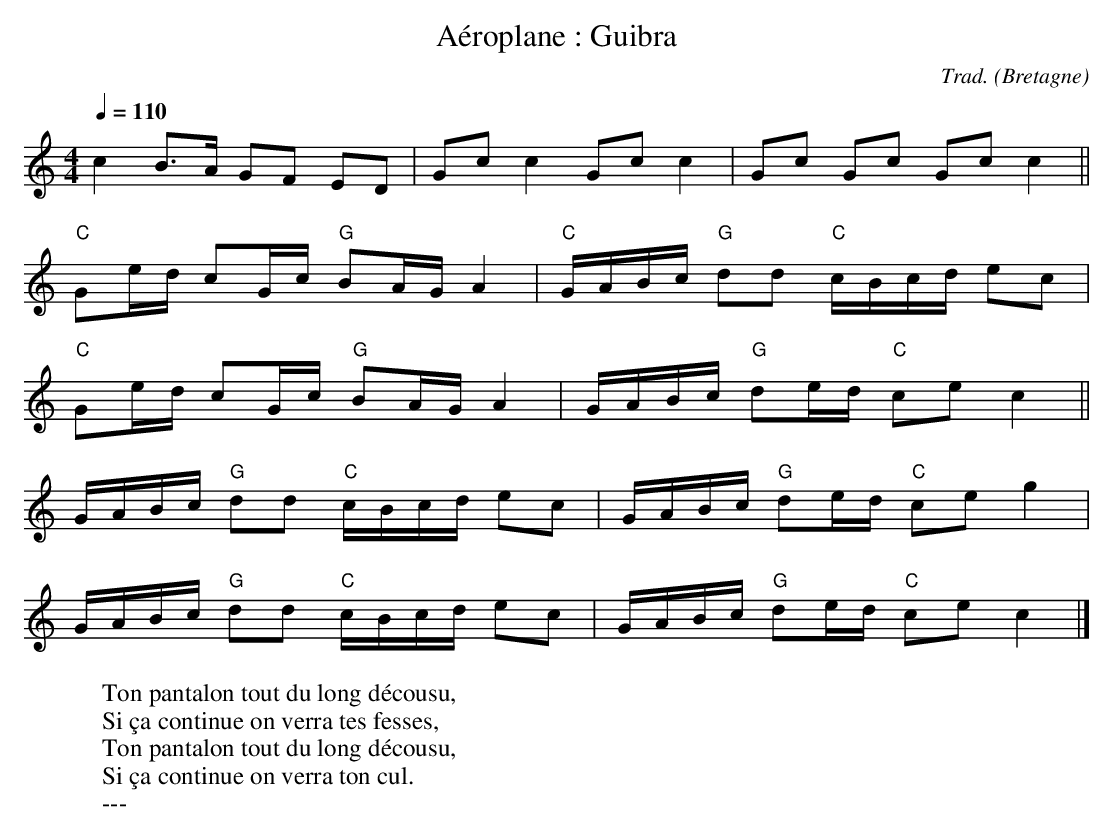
X:1
T:Aéroplane : Guibra
C:Trad.
O:Bretagne
M:4/4
L:1/8
Q:1/4=110
K:C
c2 B>A GF ED | Gc c2 Gc c2 | Gc Gc Gc c2 ||
"C"Ge/d/ cG/c/ "G"BA/G/ A2 | "C"G/A/B/c/ "G"dd "C"c/B/c/d/ ec |
"C"Ge/d/ cG/c/ "G"BA/G/ A2 | G/A/B/c/ "G"de/d/ "C"ce c2 ||
G/A/B/c/ "G"dd "C"c/B/c/d/ ec | G/A/B/c/ "G"de/d/ "C"ce g2 |
G/A/B/c/ "G"dd "C"c/B/c/d/ ec | G/A/B/c/ "G"de/d/ "C"ce c2 |]
W:Ton pantalon tout du long décousu,
W:Si ça continue on verra tes fesses,
W:Ton pantalon tout du long décousu,
W:Si ça continue on verra ton cul.
W:---
